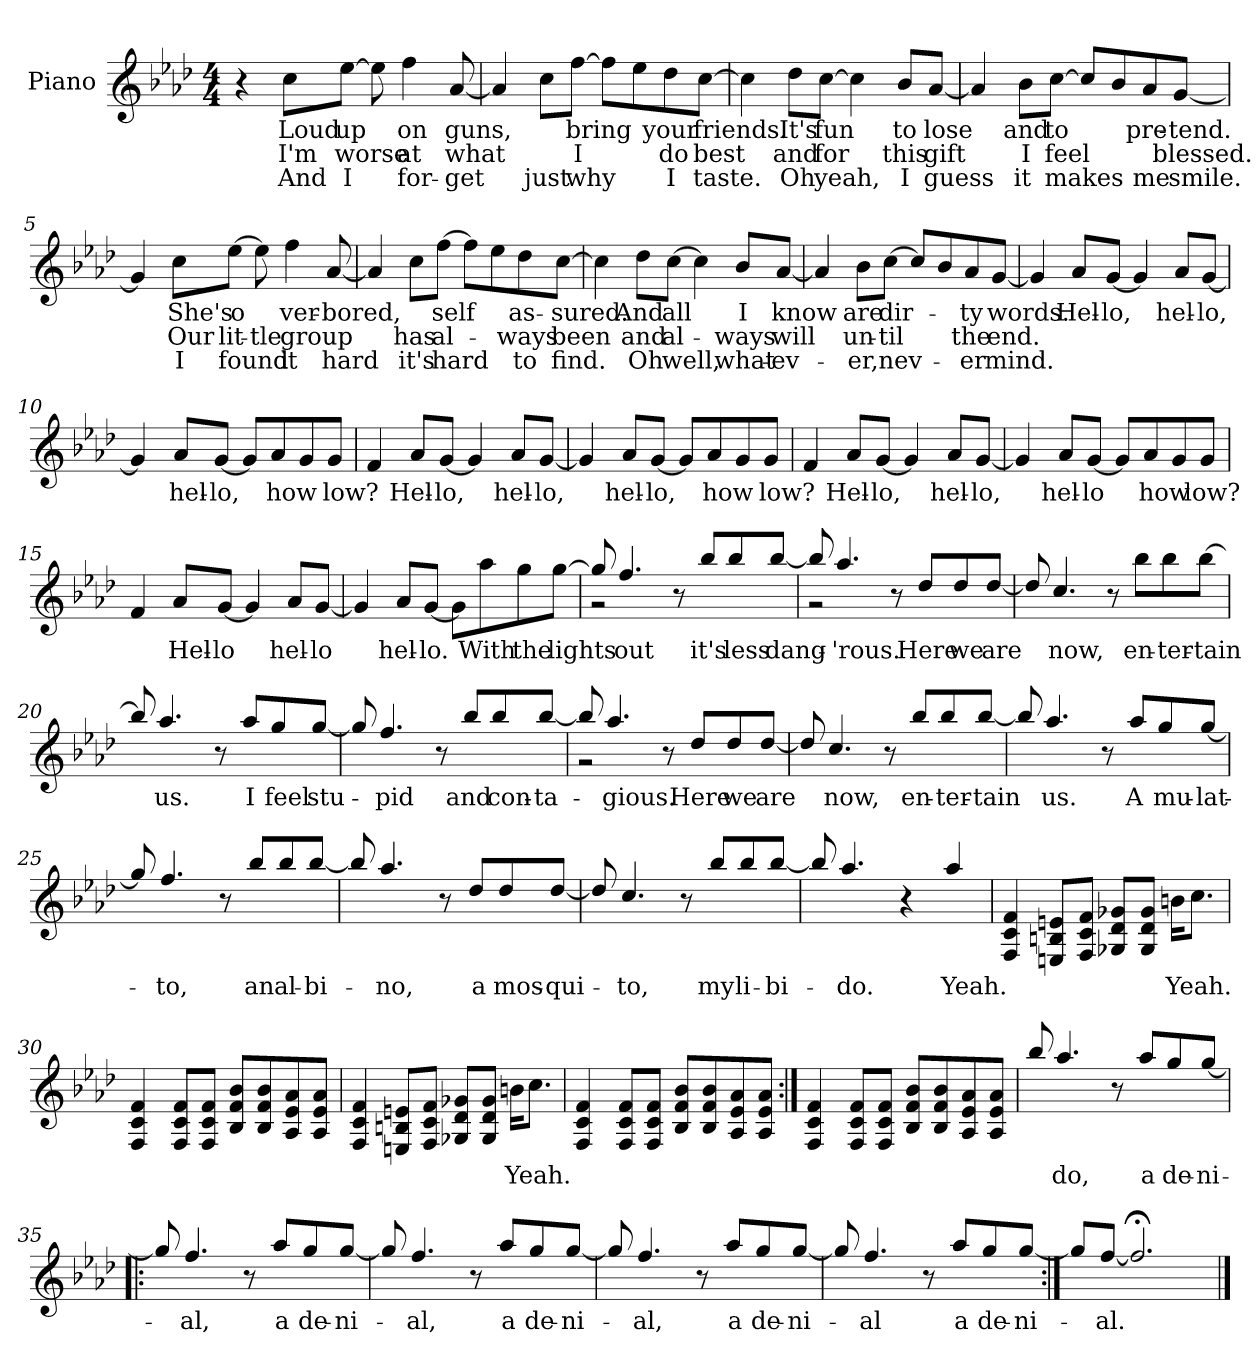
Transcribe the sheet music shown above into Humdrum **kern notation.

**kern	**text	**text	**text
*part1	*part1	*part1	*part1
*staff1	*staff1	*staff1	*staff1
*I"Piano	*	*	*
*I'Pia.	*	*	*
*clefG2	*	*	*
*k[b-e-a-d-]	*	*	*
*M4/4	*	*	*
=1	=1	=1	=1
4r	.	.	.
!	!LO:LY:b	!LO:LY:b	!LO:LY:b
8cc\L	Loud	I'm	And
!	!LO:LY:b	!LO:LY:b	!LO:LY:b
[8ee-\J	up	worse	I
8ee-\]	.	.	.
!	!LO:LY:b	!LO:LY:b	!LO:LY:b
4ff\	on	at	for-
!	!LO:LY:b	!LO:LY:b	!LO:LY:b
[8a-/	guns,	what	-get
!!LO:LB:g=z
=2	=2	=2	=2
4a-/]	.	.	.
!	!	!	!LO:LY:b
8cc\L	.	.	just
!	!LO:LY:b	!LO:LY:b	!LO:LY:b
[8ff\J	bring	I	why
8ff\L]	.	.	.
8ee-\	.	.	.
!	!LO:LY:b	!LO:LY:b	!LO:LY:b
8dd-\	your	do	I
!	!LO:LY:b	!LO:LY:b	!LO:LY:b
[8cc\J	friends.	best	taste.
=3	=3	=3	=3
4cc\]	.	.	.
!	!LO:LY:b	!LO:LY:b	!LO:LY:b
8dd-\L	It's	and	Oh
!	!LO:LY:b	!LO:LY:b	!LO:LY:b
[8cc\J	fun	for	yeah,
4cc\]	.	.	.
!	!LO:LY:b	!LO:LY:b	!LO:LY:b
8b-/L	to	this	I
!	!LO:LY:b	!LO:LY:b	!LO:LY:b
[8a-/J	lose	gift	guess
=4	=4	=4	=4
4a-/]	.	.	.
!	!LO:LY:b	!LO:LY:b	!LO:LY:b
8b-\L	and	I	it
!	!LO:LY:b	!LO:LY:b	!LO:LY:b
[8cc\J	to	feel	makes
8cc/L]	.	.	.
8b-/	.	.	.
!	!LO:LY:b	!	!LO:LY:b
8a-/	pre-	.	me
!	!LO:LY:b	!LO:LY:b	!LO:LY:b
[8g/J	-tend.	blessed.	smile.
!!LO:LB:g=z
=5	=5	=5	=5
4g/]	.	.	.
!	!LO:LY:b	!LO:LY:b	!LO:LY:b
8cc\L	She's	Our	I
!	!LO:LY:b	!LO:LY:b	!LO:LY:b
[8ee-\J	o	lit-	found
!	!	!LO:LY:b	!
8ee-\]	.	-tle	.
!	!LO:LY:b	!LO:LY:b	!LO:LY:b
4ff\	ver-	group	it
!	!LO:LY:b	!	!LO:LY:b
[8a-/	-bored,	.	hard
=6	=6	=6	=6
4a-/]	.	.	.
!	!	!LO:LY:b	!LO:LY:b
8cc\L	.	has	it's
!	!LO:LY:b	!LO:LY:b	!LO:LY:b
[8ff\J	self	al-	hard
8ff\L]	.	.	.
8ee-\	.	.	.
!	!LO:LY:b	!LO:LY:b	!LO:LY:b
8dd-\	as-	-ways	to
!	!LO:LY:b	!LO:LY:b	!LO:LY:b
[8cc\J	-sured.	been	find.
=7	=7	=7	=7
4cc\]	.	.	.
!	!LO:LY:b	!LO:LY:b	!LO:LY:b
8dd-\L	And	and	Oh
!	!LO:LY:b	!LO:LY:b	!LO:LY:b
[8cc\J	all	al-	well,
4cc\]	.	.	.
!	!LO:LY:b	!LO:LY:b	!LO:LY:b
8b-/L	I	-ways	what-
!	!LO:LY:b	!LO:LY:b	!LO:LY:b
[8a-/J	know	will	-ev-
!!LO:LB:g=z
=8	=8	=8	=8
4a-/]	.	.	.
!	!LO:LY:b	!LO:LY:b	!LO:LY:b
8b-\L	are	un-	-er,
!	!LO:LY:b	!LO:LY:b	!LO:LY:b
[8cc\J	dir-	-til	nev-
8cc/L]	.	.	.
8b-/	.	.	.
!	!LO:LY:b	!LO:LY:b	!LO:LY:b
8a-/	-ty	the	-er
!	!LO:LY:b	!LO:LY:b	!LO:LY:b
[8g/J	words.	end.	mind.
=9	=9	=9	=9
4g/]	.	.	.
!	!LO:LY:b	!	!
8a-/L	Hel-	.	.
!	!LO:LY:b	!	!
[8g/J	-lo,	.	.
4g/]	.	.	.
!	!LO:LY:b	!	!
8a-/L	hel-	.	.
!	!LO:LY:b	!	!
[8g/J	-lo,	.	.
=10	=10	=10	=10
4g/]	.	.	.
!	!LO:LY:b	!	!
8a-/L	hel-	.	.
!	!LO:LY:b	!	!
[8g/J	-lo,	.	.
8g/L]	.	.	.
!	!LO:LY:b	!	!
8a-/	how	.	.
8g/	.	.	.
!	!LO:LY:b	!	!
8g/J	low?	.	.
!!LO:LB:g=z
=11	=11	=11	=11
4f/	.	.	.
!	!LO:LY:b	!	!
8a-/L	Hel-	.	.
!	!LO:LY:b	!	!
[8g/J	-lo,	.	.
4g/]	.	.	.
!	!LO:LY:b	!	!
8a-/L	hel-	.	.
!	!LO:LY:b	!	!
[8g/J	-lo,	.	.
=12	=12	=12	=12
4g/]	.	.	.
!	!LO:LY:b	!	!
8a-/L	hel-	.	.
!	!LO:LY:b	!	!
[8g/J	-lo,	.	.
8g/L]	.	.	.
!	!LO:LY:b	!	!
8a-/	how	.	.
8g/	.	.	.
!	!LO:LY:b	!	!
8g/J	low?	.	.
=13	=13	=13	=13
4f/	.	.	.
!	!LO:LY:b	!	!
8a-/L	Hel-	.	.
!	!LO:LY:b	!	!
[8g/J	-lo,	.	.
4g/]	.	.	.
!	!LO:LY:b	!	!
8a-/L	hel-	.	.
!	!LO:LY:b	!	!
[8g/J	-lo,	.	.
!!LO:LB:g=z
=14	=14	=14	=14
4g/]	.	.	.
!	!LO:LY:b	!	!
8a-/L	hel-	.	.
!	!LO:LY:b	!	!
[8g/J	-lo	.	.
8g/L]	.	.	.
!	!LO:LY:b	!	!
8a-/	how	.	.
8g/	.	.	.
!	!LO:LY:b	!	!
8g/J	low?	.	.
=15	=15	=15	=15
4f/	.	.	.
!	!LO:LY:b	!	!
8a-/L	Hel-	.	.
!	!LO:LY:b	!	!
[8g/J	-lo	.	.
4g/]	.	.	.
!	!LO:LY:b	!	!
8a-/L	hel-	.	.
!	!LO:LY:b	!	!
[8g/J	-lo	.	.
=16	=16	=16	=16
4g/]	.	.	.
!	!LO:LY:b	!	!
8a-/L	hel-	.	.
!	!LO:LY:b	!	!
[8g/J	-lo.	.	.
8g\L]	.	.	.
!	!LO:LY:b	!	!
8aa-\	With	.	.
!	!LO:LY:b	!	!
8gg\	the	.	.
!	!LO:LY:b	!	!
[8gg\J	lights	.	.
!!LO:LB:g=z
=17	=17	=17	=17
*^	*	*	*
8gg/]	2r	.	.	.
!	!	!LO:LY:b	!	!
4.ff/	.	out	.	.
8r	2ryy	.	.	.
!	!	!LO:LY:b	!	!
8bb-/L	.	it's	.	.
!	!	!LO:LY:b	!	!
8bb-/	.	less	.	.
!	!	!LO:LY:b	!	!
[8bb-/J	.	dang-	.	.
=18	=18	=18	=18	=18
8bb-/]	2r	.	.	.
!	!	!LO:LY:b	!	!
4.aa-/	.	-'rous.	.	.
8r	2ryy	.	.	.
!	!	!LO:LY:b	!	!
8dd-/L	.	Here	.	.
!	!	!LO:LY:b	!	!
8dd-/	.	we	.	.
!	!	!LO:LY:b	!	!
[8dd-/J	.	are	.	.
*v	*v	*	*	*
=19	=19	=19	=19
8dd-/]	.	.	.
!	!LO:LY:b	!	!
4.cc/	now,	.	.
8r	.	.	.
!	!LO:LY:b	!	!
8bb-\L	en-	.	.
!	!LO:LY:b	!	!
8bb-\	-ter-	.	.
!	!LO:LY:b	!	!
[8bb-\J	-tain	.	.
=20	=20	=20	=20
8bb-/]	.	.	.
!	!LO:LY:b	!	!
4.aa-/	us.	.	.
8r	.	.	.
!	!LO:LY:b	!	!
8aa-/L	I	.	.
!	!LO:LY:b	!	!
8gg/	feel	.	.
!	!LO:LY:b	!	!
[8gg/J	stu-	.	.
!!LO:PB:g=z
=21	=21	=21	=21
8gg/]	.	.	.
!	!LO:LY:b	!	!
4.ff/	-pid	.	.
8r	.	.	.
!	!LO:LY:b	!	!
8bb-/L	and	.	.
!	!LO:LY:b	!	!
8bb-/	con-	.	.
!	!LO:LY:b	!	!
[8bb-/J	-ta-	.	.
=22	=22	=22	=22
*^	*	*	*
8bb-/]	2r	.	.	.
!	!	!LO:LY:b	!	!
4.aa-/	.	-gious.	.	.
8r	2ryy	.	.	.
!	!	!LO:LY:b	!	!
8dd-/L	.	Here	.	.
!	!	!LO:LY:b	!	!
8dd-/	.	we	.	.
!	!	!LO:LY:b	!	!
[8dd-/J	.	are	.	.
*v	*v	*	*	*
!!LO:LB:g=z
=23	=23	=23	=23
8dd-/]	.	.	.
!	!LO:LY:b	!	!
4.cc/	now,	.	.
8r	.	.	.
!	!LO:LY:b	!	!
8bb-/L	en-	.	.
!	!LO:LY:b	!	!
8bb-/	-ter-	.	.
!	!LO:LY:b	!	!
[8bb-/J	-tain	.	.
=24	=24	=24	=24
8bb-/]	.	.	.
!	!LO:LY:b	!	!
4.aa-/	us.	.	.
8r	.	.	.
!	!LO:LY:b	!	!
8aa-/L	A	.	.
!	!LO:LY:b	!	!
8gg/	mu-	.	.
!	!LO:LY:b	!	!
[8gg/J	-lat-	.	.
=25	=25	=25	=25
8gg/]	.	.	.
!	!LO:LY:b	!	!
4.ff/	-to,	.	.
8r	.	.	.
!	!LO:LY:b	!	!
8bb-/L	an	.	.
!	!LO:LY:b	!	!
8bb-/	al-	.	.
!	!LO:LY:b	!	!
[8bb-/J	-bi-	.	.
!!LO:LB:g=z
=26	=26	=26	=26
8bb-/]	.	.	.
!	!LO:LY:b	!	!
4.aa-/	-no,	.	.
8r	.	.	.
!	!LO:LY:b	!	!
8dd-/L	a	.	.
!	!LO:LY:b	!	!
8dd-/	mos-	.	.
!	!LO:LY:b	!	!
[8dd-/J	-qui-	.	.
=27	=27	=27	=27
8dd-/]	.	.	.
!	!LO:LY:b	!	!
4.cc/	-to,	.	.
8r	.	.	.
!	!LO:LY:b	!	!
8bb-/L	my	.	.
!	!LO:LY:b	!	!
8bb-/	li-	.	.
!	!LO:LY:b	!	!
[8bb-/J	-bi-	.	.
=28	=28	=28	=28
8bb-/]	.	.	.
!	!LO:LY:b	!	!
4.aa-/	-do.	.	.
4r	.	.	.
!	!LO:LY:b	!	!
4aa-/	Yeah.	.	.
!!LO:LB:g=z
=29	=29	=29	=29
4F/ 4c/ 4f/	.	.	.
8En/ 8Bn/ 8en/L	.	.	.
8F/ 8c/ 8f/J	.	.	.
8G-X/ 8d-/ 8g-X/L	.	.	.
8G-/ 8d-/ 8g-/J	.	.	.
!	!LO:LY:b	!	!
16bn\KL	Yeah.	.	.
8.cc\J	.	.	.
=30	=30	=30	=30
4F/ 4c/ 4f/	.	.	.
8F/ 8c/ 8f/L	.	.	.
8F/ 8c/ 8f/J	.	.	.
8B-/ 8f/ 8b-/L	.	.	.
8B-/ 8f/ 8b-/	.	.	.
8A-/ 8e-/ 8a-/	.	.	.
8A-/ 8e-/ 8a-/J	.	.	.
=31	=31	=31	=31
4F/ 4c/ 4f/	.	.	.
8En/ 8Bn/ 8en/L	.	.	.
8F/ 8c/ 8f/J	.	.	.
8G-X/ 8d-/ 8g-X/L	.	.	.
8G-/ 8d-/ 8g-/J	.	.	.
!	!LO:LY:b	!	!
16bn\KL	Yeah.	.	.
8.cc\J	.	.	.
!!LO:LB:g=z
=32	=32	=32	=32
4F/ 4c/ 4f/	.	.	.
8F/ 8c/ 8f/L	.	.	.
8F/ 8c/ 8f/J	.	.	.
8B-/ 8f/ 8b-/L	.	.	.
8B-/ 8f/ 8b-/	.	.	.
8A-/ 8e-/ 8a-/	.	.	.
8A-/ 8e-/ 8a-/J	.	.	.
=33:|!	=33:|!	=33:|!	=33:|!
4F/ 4c/ 4f/	.	.	.
8F/ 8c/ 8f/L	.	.	.
8F/ 8c/ 8f/J	.	.	.
8B-/ 8f/ 8b-/L	.	.	.
8B-/ 8f/ 8b-/	.	.	.
8A-/ 8e-/ 8a-/	.	.	.
8A-/ 8e-/ 8a-/J	.	.	.
=34	=34	=34	=34
8bb-/	.	.	.
!	!LO:LY:b	!	!
4.aa-/	do,	.	.
8r	.	.	.
!	!LO:LY:b	!	!
8aa-/L	a	.	.
!	!LO:LY:b	!	!
8gg/	de-	.	.
!	!LO:LY:b	!	!
[8gg/J	-ni-	.	.
=35!|:	=35!|:	=35!|:	=35!|:
8gg/]	.	.	.
!	!LO:LY:b	!	!
4.ff/	-al,	.	.
8r	.	.	.
!	!LO:LY:b	!	!
8aa-/L	a	.	.
!	!LO:LY:b	!	!
8gg/	de-	.	.
!	!LO:LY:b	!	!
[8gg/J	-ni-	.	.
!!LO:LB:g=z
=36	=36	=36	=36
8gg/]	.	.	.
!	!LO:LY:b	!	!
4.ff/	-al,	.	.
8r	.	.	.
!	!LO:LY:b	!	!
8aa-/L	a	.	.
!	!LO:LY:b	!	!
8gg/	de-	.	.
!	!LO:LY:b	!	!
[8gg/J	-ni-	.	.
=37	=37	=37	=37
8gg/]	.	.	.
!	!LO:LY:b	!	!
4.ff/	-al,	.	.
8r	.	.	.
!	!LO:LY:b	!	!
8aa-/L	a	.	.
!	!LO:LY:b	!	!
8gg/	de-	.	.
!	!LO:LY:b	!	!
[8gg/J	-ni-	.	.
=38	=38	=38	=38
8gg/]	.	.	.
!	!LO:LY:b	!	!
4.ff/	-al	.	.
8r	.	.	.
!	!LO:LY:b	!	!
8aa-/L	a	.	.
!	!LO:LY:b	!	!
8gg/	de-	.	.
!	!LO:LY:b	!	!
[8gg/J	-ni-	.	.
=39:|!	=39:|!	=39:|!	=39:|!
8gg/L]	.	.	.
!	!LO:LY:b	!	!
[8ff/J	-al.	.	.
2.ff;</]	.	.	.
==	==	==	==
*-	*-	*-	*-
